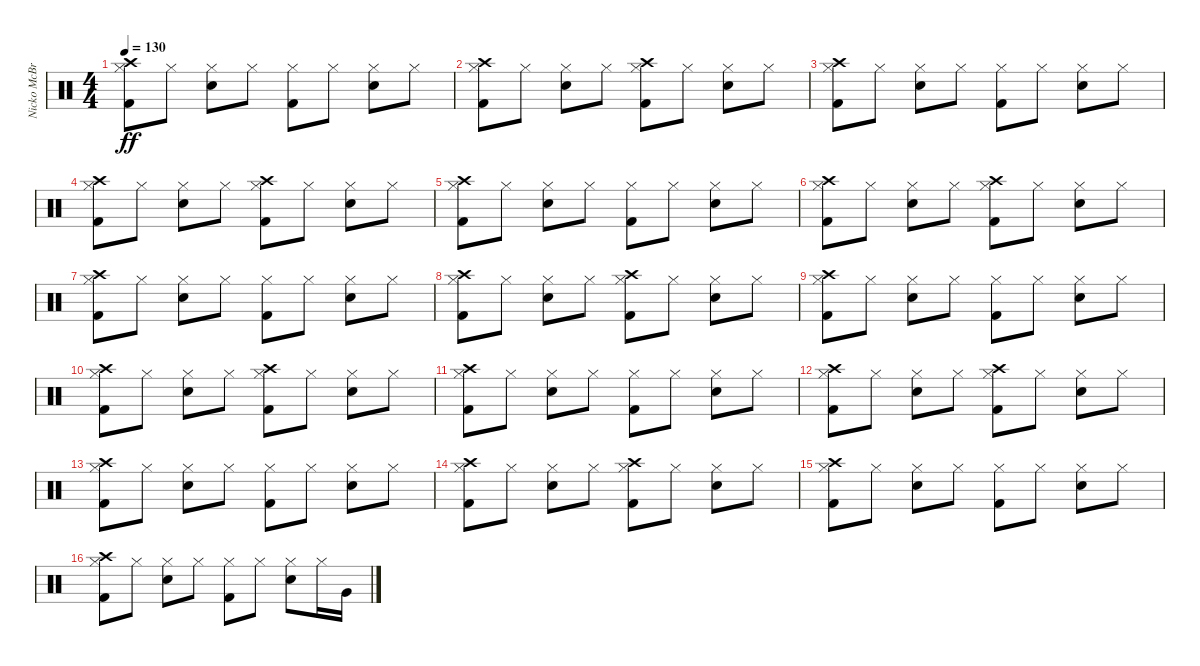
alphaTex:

\track ("Nicko McBrain" "Nicko McBr") {instrument percussion}
\staff {score}
\articulation defaults
\ts (4 4)
\tempo 130
\clef neutral
\ks c
("Kick (hit) 2" "Hi-Hat (closed)" "Crash high (hit)").8{dy ff} "Hi-Hat (closed)".8 ("Snare (hit) 2" "Hi-Hat (closed)").8 "Hi-Hat (closed)".8 ("Kick (hit) 2" "Hi-Hat (closed)").8 "Hi-Hat (closed)".8 ("Snare (hit) 2" "Hi-Hat (closed)").8 "Hi-Hat (closed)".8 |
("Kick (hit) 2" "Hi-Hat (closed)" "Crash high (hit)").8 "Hi-Hat (closed)".8 ("Snare (hit) 2" "Hi-Hat (closed)").8 "Hi-Hat (closed)".8 ("Kick (hit) 2" "Hi-Hat (closed)" "Crash high (hit)").8 "Hi-Hat (closed)".8 ("Snare (hit) 2" "Hi-Hat (closed)").8 "Hi-Hat (closed)".8 |
("Kick (hit) 2" "Hi-Hat (closed)" "Crash high (hit)").8 "Hi-Hat (closed)".8 ("Snare (hit) 2" "Hi-Hat (closed)").8 "Hi-Hat (closed)".8 ("Kick (hit) 2" "Hi-Hat (closed)").8 "Hi-Hat (closed)".8 ("Snare (hit) 2" "Hi-Hat (closed)").8 "Hi-Hat (closed)".8 |
("Kick (hit) 2" "Hi-Hat (closed)" "Crash high (hit)").8 "Hi-Hat (closed)".8 ("Snare (hit) 2" "Hi-Hat (closed)").8 "Hi-Hat (closed)".8 ("Kick (hit) 2" "Hi-Hat (closed)" "Crash high (hit)").8 "Hi-Hat (closed)".8 ("Snare (hit) 2" "Hi-Hat (closed)").8 "Hi-Hat (closed)".8 |
("Kick (hit) 2" "Hi-Hat (closed)" "Crash high (hit)").8 "Hi-Hat (closed)".8 ("Snare (hit) 2" "Hi-Hat (closed)").8 "Hi-Hat (closed)".8 ("Kick (hit) 2" "Hi-Hat (closed)").8 "Hi-Hat (closed)".8 ("Snare (hit) 2" "Hi-Hat (closed)").8 "Hi-Hat (closed)".8 |
("Kick (hit) 2" "Hi-Hat (closed)" "Crash high (hit)").8 "Hi-Hat (closed)".8 ("Snare (hit) 2" "Hi-Hat (closed)").8 "Hi-Hat (closed)".8 ("Kick (hit) 2" "Hi-Hat (closed)" "Crash high (hit)").8 "Hi-Hat (closed)".8 ("Snare (hit) 2" "Hi-Hat (closed)").8 "Hi-Hat (closed)".8 |
("Kick (hit) 2" "Hi-Hat (closed)" "Crash high (hit)").8 "Hi-Hat (closed)".8 ("Snare (hit) 2" "Hi-Hat (closed)").8 "Hi-Hat (closed)".8 ("Kick (hit) 2" "Hi-Hat (closed)").8 "Hi-Hat (closed)".8 ("Snare (hit) 2" "Hi-Hat (closed)").8 "Hi-Hat (closed)".8 |
("Kick (hit) 2" "Hi-Hat (closed)" "Crash high (hit)").8 "Hi-Hat (closed)".8 ("Snare (hit) 2" "Hi-Hat (closed)").8 "Hi-Hat (closed)".8 ("Kick (hit) 2" "Hi-Hat (closed)" "Crash high (hit)").8 "Hi-Hat (closed)".8 ("Snare (hit) 2" "Hi-Hat (closed)").8 "Hi-Hat (closed)".8 |
("Kick (hit) 2" "Hi-Hat (closed)" "Crash high (hit)").8 "Hi-Hat (closed)".8 ("Snare (hit) 2" "Hi-Hat (closed)").8 "Hi-Hat (closed)".8 ("Kick (hit) 2" "Hi-Hat (closed)").8 "Hi-Hat (closed)".8 ("Snare (hit) 2" "Hi-Hat (closed)").8 "Hi-Hat (closed)".8 |
("Kick (hit) 2" "Hi-Hat (closed)" "Crash high (hit)").8 "Hi-Hat (closed)".8 ("Snare (hit) 2" "Hi-Hat (closed)").8 "Hi-Hat (closed)".8 ("Kick (hit) 2" "Hi-Hat (closed)" "Crash high (hit)").8 "Hi-Hat (closed)".8 ("Snare (hit) 2" "Hi-Hat (closed)").8 "Hi-Hat (closed)".8 |
("Kick (hit) 2" "Hi-Hat (closed)" "Crash high (hit)").8 "Hi-Hat (closed)".8 ("Snare (hit) 2" "Hi-Hat (closed)").8 "Hi-Hat (closed)".8 ("Kick (hit) 2" "Hi-Hat (closed)").8 "Hi-Hat (closed)".8 ("Snare (hit) 2" "Hi-Hat (closed)").8 "Hi-Hat (closed)".8 |
("Kick (hit) 2" "Hi-Hat (closed)" "Crash high (hit)").8 "Hi-Hat (closed)".8 ("Snare (hit) 2" "Hi-Hat (closed)").8 "Hi-Hat (closed)".8 ("Kick (hit) 2" "Hi-Hat (closed)" "Crash high (hit)").8 "Hi-Hat (closed)".8 ("Snare (hit) 2" "Hi-Hat (closed)").8 "Hi-Hat (closed)".8 |
("Kick (hit) 2" "Hi-Hat (closed)" "Crash high (hit)").8 "Hi-Hat (closed)".8 ("Snare (hit) 2" "Hi-Hat (closed)").8 "Hi-Hat (closed)".8 ("Kick (hit) 2" "Hi-Hat (closed)").8 "Hi-Hat (closed)".8 ("Snare (hit) 2" "Hi-Hat (closed)").8 "Hi-Hat (closed)".8 |
("Kick (hit) 2" "Hi-Hat (closed)" "Crash high (hit)").8 "Hi-Hat (closed)".8 ("Snare (hit) 2" "Hi-Hat (closed)").8 "Hi-Hat (closed)".8 ("Kick (hit) 2" "Hi-Hat (closed)" "Crash high (hit)").8 "Hi-Hat (closed)".8 ("Snare (hit) 2" "Hi-Hat (closed)").8 "Hi-Hat (closed)".8 |
("Kick (hit) 2" "Hi-Hat (closed)" "Crash high (hit)").8 "Hi-Hat (closed)".8 ("Snare (hit) 2" "Hi-Hat (closed)").8 "Hi-Hat (closed)".8 ("Kick (hit) 2" "Hi-Hat (closed)").8 "Hi-Hat (closed)".8 ("Snare (hit) 2" "Hi-Hat (closed)").8 "Hi-Hat (closed)".8 |
("Kick (hit) 2" "Hi-Hat (closed)" "Crash high (hit)").8 "Hi-Hat (closed)".8 ("Snare (hit) 2" "Hi-Hat (closed)").8 "Hi-Hat (closed)".8 ("Kick (hit) 2" "Hi-Hat (closed)").8 "Hi-Hat (closed)".8 ("Snare (hit) 2" "Hi-Hat (closed)").8 "Hi-Hat (closed)".16 "Very Low Tom (hit)".16
